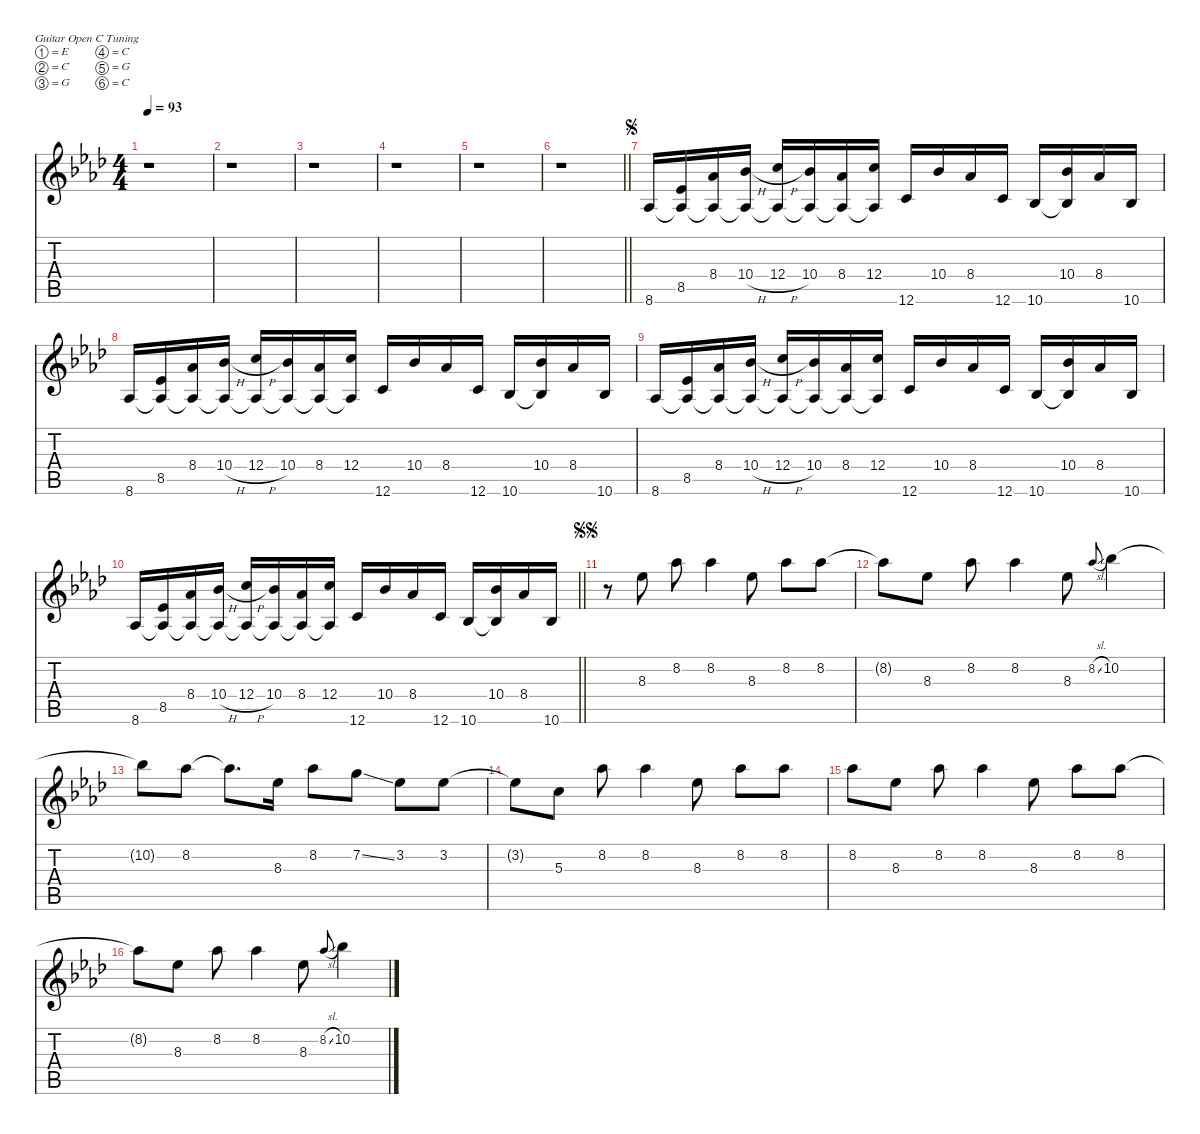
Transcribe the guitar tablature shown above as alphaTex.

\defaultSystemsLayout 4
\hideDynamics
\bracketExtendMode nobrackets
\singleTrackTrackNamePolicy hidden
\multiTrackTrackNamePolicy hidden
\firstSystemTrackNameMode fullname
\firstSystemTrackNameOrientation horizontal
\otherSystemsTrackNameOrientation horizontal
\track ("Guitar 1" "dist.guit.") {instrument distortionguitar}
\staff {score tabs}
\tuning (E4 C4 G3 C3 G2 C2)
\ts (4 4)
\tempo 93
\clef g2
\ks ab
r.1{dy f beam Down} |
r.1{beam Down} |
r.1{beam Down} |
r.1{beam Down} |
r.1{beam Down} |
\barLineRight lightlight
r.1{beam Down} |
\jump segno
8.6{acc b}.16{beam Up} (8.5{acc b} 8.6{t acc b}).16{beam Up} (8.4{acc b} 8.6{t acc b}).16{beam Up} (10.4{h acc b} 8.6{t acc b}).16{beam Up} (12.4{h acc forcenatural} 8.6{t acc b}).16{beam Up} (10.4{acc b} 8.6{t acc b}).16{beam Up} (8.4{acc b} 8.6{t acc b}).16{beam Up} (12.4{acc forcenatural} 8.6{t acc b}).16{beam Up} 12.6{acc forcenatural}.16{beam Up} 10.4{acc b}.16{beam Up} 8.4{acc b}.16{beam Up} 12.6{acc forcenatural}.16{beam Up} 10.6{acc b}.16{beam Up} (10.4{acc b} 10.6{t acc b}).16{beam Up} 8.4{acc b}.16{beam Up} 10.6{acc b}.16{beam Up} |
8.6{acc b}.16{beam Up} (8.5{acc b} 8.6{t acc b}).16{beam Up} (8.4{acc b} 8.6{t acc b}).16{beam Up} (10.4{h acc b} 8.6{t acc b}).16{beam Up} (12.4{h acc forcenatural} 8.6{t acc b}).16{beam Up} (10.4{acc b} 8.6{t acc b}).16{beam Up} (8.4{acc b} 8.6{t acc b}).16{beam Up} (12.4{acc forcenatural} 8.6{t acc b}).16{beam Up} 12.6{acc forcenatural}.16{beam Up} 10.4{acc b}.16{beam Up} 8.4{acc b}.16{beam Up} 12.6{acc forcenatural}.16{beam Up} 10.6{acc b}.16{beam Up} (10.4{acc b} 10.6{t acc b}).16{beam Up} 8.4{acc b}.16{beam Up} 10.6{acc b}.16{beam Up} |
8.6{acc b}.16{beam Up} (8.5{acc b} 8.6{t acc b}).16{beam Up} (8.4{acc b} 8.6{t acc b}).16{beam Up} (10.4{h acc b} 8.6{t acc b}).16{beam Up} (12.4{h acc forcenatural} 8.6{t acc b}).16{beam Up} (10.4{acc b} 8.6{t acc b}).16{beam Up} (8.4{acc b} 8.6{t acc b}).16{beam Up} (12.4{acc forcenatural} 8.6{t acc b}).16{beam Up} 12.6{acc forcenatural}.16{beam Up} 10.4{acc b}.16{beam Up} 8.4{acc b}.16{beam Up} 12.6{acc forcenatural}.16{beam Up} 10.6{acc b}.16{beam Up} (10.4{acc b} 10.6{t acc b}).16{beam Up} 8.4{acc b}.16{beam Up} 10.6{acc b}.16{beam Up} |
\barLineRight lightlight
8.6{acc b}.16{beam Up} (8.5{acc b} 8.6{t acc b}).16{beam Up} (8.4{acc b} 8.6{t acc b}).16{beam Up} (10.4{h acc b} 8.6{t acc b}).16{beam Up} (12.4{h acc forcenatural} 8.6{t acc b}).16{beam Up} (10.4{acc b} 8.6{t acc b}).16{beam Up} (8.4{acc b} 8.6{t acc b}).16{beam Up} (12.4{acc forcenatural} 8.6{t acc b}).16{beam Up} 12.6{acc forcenatural}.16{beam Up} 10.4{acc b}.16{beam Up} 8.4{acc b}.16{beam Up} 12.6{acc forcenatural}.16{beam Up} 10.6{acc b}.16{beam Up} (10.4{acc b} 10.6{t acc b}).16{beam Up} 8.4{acc b}.16{beam Up} 10.6{acc b}.16{beam Up} |
\jump segnosegno
r.8{beam Down} 8.3{acc b}.8{beam Down} 8.2{acc b}.8{beam Down} 8.2{acc b}.4{beam Down} 8.3{acc b}.8{beam Down} 8.2{acc b}.8{beam Down} 8.2{acc b}.8{beam Down} |
8.2{t acc b}.8{beam Down} 8.3{acc b}.8{beam Down} 8.2{acc b}.8{beam Down} 8.2{acc b}.4{beam Down} 8.3{acc b}.8{beam Down} 8.2{sl acc b}.8{gr onbeat dy mf beam Up} 10.2{acc b}.4{dy f beam Down} |
10.2{t acc b}.8{beam Down} 8.2{acc b}.8{beam Down} 8.2{t acc b}.8{d beam Down} 8.3{acc b}.16{beam Down} 8.2{acc b}.8{beam Down} 7.2{ss acc forcenatural}.8{beam Down} 3.2{acc b}.8{beam Down} 3.2{acc b}.8{beam Down} |
3.2{t acc b}.8{beam Down} 5.3{acc forcenatural}.8{beam Down} 8.2{acc b}.8{beam Down} 8.2{acc b}.4{beam Down} 8.3{acc b}.8{beam Down} 8.2{acc b}.8{beam Down} 8.2{acc b}.8{beam Down} |
8.2{acc b}.8{beam Down} 8.3{acc b}.8{beam Down} 8.2{acc b}.8{beam Down} 8.2{acc b}.4{beam Down} 8.3{acc b}.8{beam Down} 8.2{acc b}.8{beam Down} 8.2{acc b}.8{beam Down} |
8.2{t acc b}.8{beam Down} 8.3{acc b}.8{beam Down} 8.2{acc b}.8{beam Down} 8.2{acc b}.4{beam Down} 8.3{acc b}.8{beam Down} 8.2{sl acc b}.8{gr onbeat dy mf beam Up} 10.2{acc b}.4{dy f beam Down}
